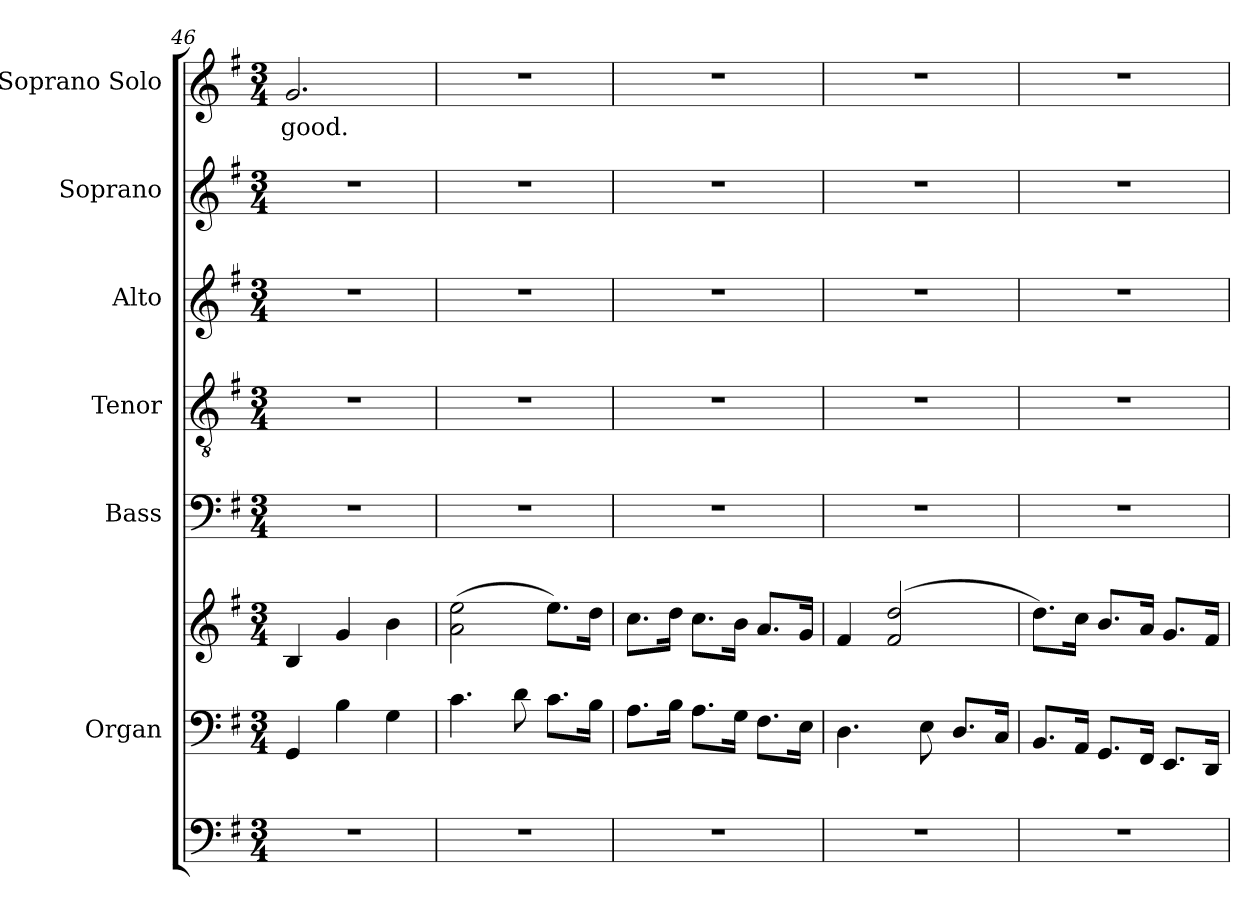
**kern	**kern	**kern	**kern	**kern	**kern	**kern	**kern	**text
*part7	*part6	*part6	*part5	*part4	*part3	*part2	*part1	*part1
*staff8	*staff7	*staff6	*staff5	*staff4	*staff3	*staff2	*staff1	*staff1
*	*I"Organ	*	*I"Bass	*I"Tenor	*I"Alto	*I"Soprano	*I"Soprano Solo	*
*	*I'Org.	*	*I'B	*I'T	*I'A	*I'S	*I'S. solo	*
!!LO:LB:g=z
*clefF4	*clefF4	*clefG2	*clefF4	*clefGv2	*clefG2	*clefG2	*clefG2	*
*k[f#]	*k[f#]	*k[f#]	*k[f#]	*k[f#]	*k[f#]	*k[f#]	*k[f#]	*
*G:	*G:	*G:	*G:	*G:	*G:	*G:	*G:	*
*M3/4	*M3/4	*M3/4	*M3/4	*M3/4	*M3/4	*M3/4	*M3/4	*
=46	=46	=46	=46	=46	=46	=46	=46	=46
2.r	4GG/	4B/	2.r	2.r	2.r	2.r	2.g/	good.
.	4B\	4g/	.	.	.	.	.	.
.	4G\	4b\	.	.	.	.	.	.
=47	=47	=47	=47	=47	=47	=47	=47	=47
2.r	4.c\	(2a\ 2ee\	2.r	2.r	2.r	2.r	2.r	.
.	8d\	.	.	.	.	.	.	.
.	8.c\L	8.ee\L)	.	.	.	.	.	.
.	16B\Jk	16dd\Jk	.	.	.	.	.	.
=48	=48	=48	=48	=48	=48	=48	=48	=48
2.r	8.A\L	8.cc\L	2.r	2.r	2.r	2.r	2.r	.
.	16B\Jk	16dd\Jk	.	.	.	.	.	.
.	8.A\L	8.cc\L	.	.	.	.	.	.
.	16G\Jk	16b\Jk	.	.	.	.	.	.
.	8.F#\L	8.a/L	.	.	.	.	.	.
.	16E\Jk	16g/Jk	.	.	.	.	.	.
=49	=49	=49	=49	=49	=49	=49	=49	=49
2.r	4.D\	4f#/	2.r	2.r	2.r	2.r	2.r	.
.	.	(2f#/ 2dd/	.	.	.	.	.	.
.	8E\	.	.	.	.	.	.	.
.	8.D/L	.	.	.	.	.	.	.
.	16C/Jk	.	.	.	.	.	.	.
!!LO:LB:g=z
=50	=50	=50	=50	=50	=50	=50	=50	=50
2.r	8.BB/L	8.dd\L)	2.r	2.r	2.r	2.r	2.r	.
.	16AA/Jk	16cc\Jk	.	.	.	.	.	.
.	8.GG/L	8.b/L	.	.	.	.	.	.
.	16FF#/Jk	16a/Jk	.	.	.	.	.	.
.	8.EE/L	8.g/L	.	.	.	.	.	.
.	16DD/Jk	16f#/Jk	.	.	.	.	.	.
=	=	=	=	=	=	=	=	=
*-	*-	*-	*-	*-	*-	*-	*-	*-
